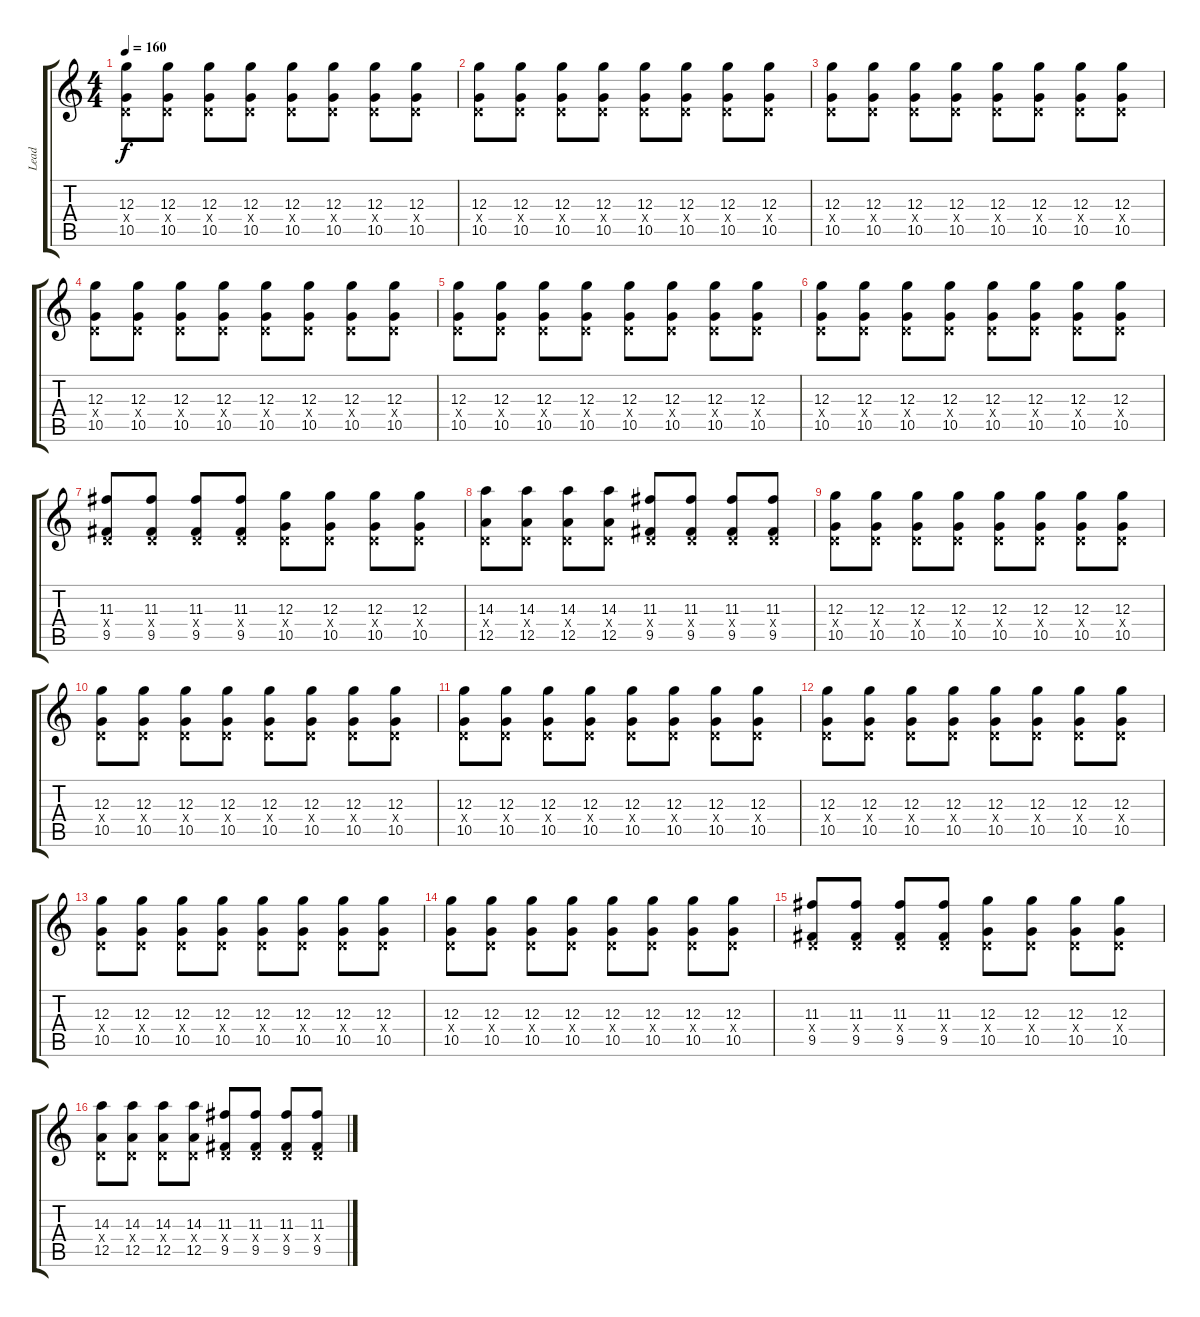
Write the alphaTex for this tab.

\track ("Lead" "Lead") {instrument acousticguitarsteel}
\staff {score tabs}
\tuning (E4 B3 G3 D3 A2 E2) {hide}
\ts (4 4)
\tempo 160
\clef g2
\ks c
(12.3 0.4{x} 10.5).8{dy f} (12.3 0.4{x} 10.5).8 (12.3 0.4{x} 10.5).8 (12.3 0.4{x} 10.5).8 (12.3 0.4{x} 10.5).8 (12.3 0.4{x} 10.5).8 (12.3 0.4{x} 10.5).8 (12.3 0.4{x} 10.5).8 |
(12.3 0.4{x} 10.5).8 (12.3 0.4{x} 10.5).8 (12.3 0.4{x} 10.5).8 (12.3 0.4{x} 10.5).8 (12.3 0.4{x} 10.5).8 (12.3 0.4{x} 10.5).8 (12.3 0.4{x} 10.5).8 (12.3 0.4{x} 10.5).8 |
(12.3 0.4{x} 10.5).8 (12.3 0.4{x} 10.5).8 (12.3 0.4{x} 10.5).8 (12.3 0.4{x} 10.5).8 (12.3 0.4{x} 10.5).8 (12.3 0.4{x} 10.5).8 (12.3 0.4{x} 10.5).8 (12.3 0.4{x} 10.5).8 |
(12.3 0.4{x} 10.5).8 (12.3 0.4{x} 10.5).8 (12.3 0.4{x} 10.5).8 (12.3 0.4{x} 10.5).8 (12.3 0.4{x} 10.5).8 (12.3 0.4{x} 10.5).8 (12.3 0.4{x} 10.5).8 (12.3 0.4{x} 10.5).8 |
(12.3 0.4{x} 10.5).8 (12.3 0.4{x} 10.5).8 (12.3 0.4{x} 10.5).8 (12.3 0.4{x} 10.5).8 (12.3 0.4{x} 10.5).8 (12.3 0.4{x} 10.5).8 (12.3 0.4{x} 10.5).8 (12.3 0.4{x} 10.5).8 |
(12.3 0.4{x} 10.5).8 (12.3 0.4{x} 10.5).8 (12.3 0.4{x} 10.5).8 (12.3 0.4{x} 10.5).8 (12.3 0.4{x} 10.5).8 (12.3 0.4{x} 10.5).8 (12.3 0.4{x} 10.5).8 (12.3 0.4{x} 10.5).8 |
(11.3 0.4{x} 9.5).8 (11.3 0.4{x} 9.5).8 (11.3 0.4{x} 9.5).8 (11.3 0.4{x} 9.5).8 (12.3 0.4{x} 10.5).8 (12.3 0.4{x} 10.5).8 (12.3 0.4{x} 10.5).8 (12.3 0.4{x} 10.5).8 |
(14.3 0.4{x} 12.5).8 (14.3 0.4{x} 12.5).8 (14.3 0.4{x} 12.5).8 (14.3 0.4{x} 12.5).8 (11.3 0.4{x} 9.5).8 (11.3 0.4{x} 9.5).8 (11.3 0.4{x} 9.5).8 (11.3 0.4{x} 9.5).8 |
(12.3 0.4{x} 10.5).8 (12.3 0.4{x} 10.5).8 (12.3 0.4{x} 10.5).8 (12.3 0.4{x} 10.5).8 (12.3 0.4{x} 10.5).8 (12.3 0.4{x} 10.5).8 (12.3 0.4{x} 10.5).8 (12.3 0.4{x} 10.5).8 |
(12.3 0.4{x} 10.5).8 (12.3 0.4{x} 10.5).8 (12.3 0.4{x} 10.5).8 (12.3 0.4{x} 10.5).8 (12.3 0.4{x} 10.5).8 (12.3 0.4{x} 10.5).8 (12.3 0.4{x} 10.5).8 (12.3 0.4{x} 10.5).8 |
(12.3 0.4{x} 10.5).8 (12.3 0.4{x} 10.5).8 (12.3 0.4{x} 10.5).8 (12.3 0.4{x} 10.5).8 (12.3 0.4{x} 10.5).8 (12.3 0.4{x} 10.5).8 (12.3 0.4{x} 10.5).8 (12.3 0.4{x} 10.5).8 |
(12.3 0.4{x} 10.5).8 (12.3 0.4{x} 10.5).8 (12.3 0.4{x} 10.5).8 (12.3 0.4{x} 10.5).8 (12.3 0.4{x} 10.5).8 (12.3 0.4{x} 10.5).8 (12.3 0.4{x} 10.5).8 (12.3 0.4{x} 10.5).8 |
(12.3 0.4{x} 10.5).8 (12.3 0.4{x} 10.5).8 (12.3 0.4{x} 10.5).8 (12.3 0.4{x} 10.5).8 (12.3 0.4{x} 10.5).8 (12.3 0.4{x} 10.5).8 (12.3 0.4{x} 10.5).8 (12.3 0.4{x} 10.5).8 |
(12.3 0.4{x} 10.5).8 (12.3 0.4{x} 10.5).8 (12.3 0.4{x} 10.5).8 (12.3 0.4{x} 10.5).8 (12.3 0.4{x} 10.5).8 (12.3 0.4{x} 10.5).8 (12.3 0.4{x} 10.5).8 (12.3 0.4{x} 10.5).8 |
(11.3 0.4{x} 9.5).8 (11.3 0.4{x} 9.5).8 (11.3 0.4{x} 9.5).8 (11.3 0.4{x} 9.5).8 (12.3 0.4{x} 10.5).8 (12.3 0.4{x} 10.5).8 (12.3 0.4{x} 10.5).8 (12.3 0.4{x} 10.5).8 |
(14.3 0.4{x} 12.5).8 (14.3 0.4{x} 12.5).8 (14.3 0.4{x} 12.5).8 (14.3 0.4{x} 12.5).8 (11.3 0.4{x} 9.5).8 (11.3 0.4{x} 9.5).8 (11.3 0.4{x} 9.5).8 (11.3 0.4{x} 9.5).8
